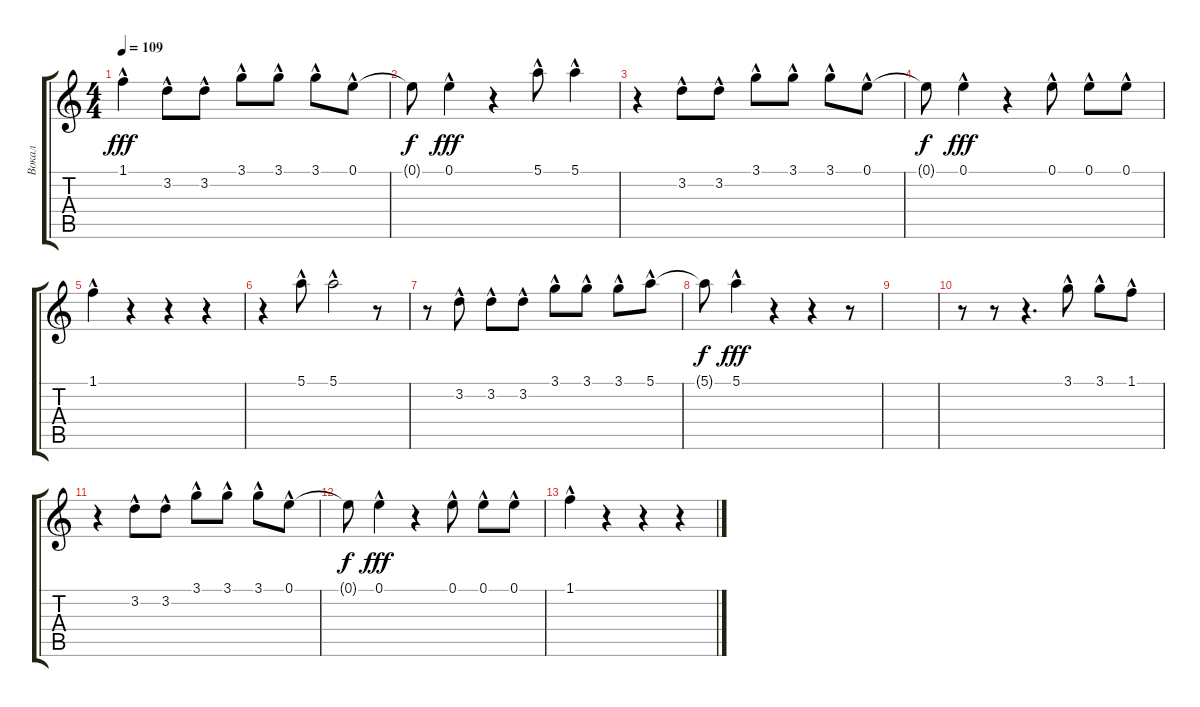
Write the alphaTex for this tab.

\track ("Вокал" "Вокал") {instrument distortionguitar}
\staff {score tabs}
\tuning (E4 B3 G3 D3 A2 E2) {hide}
\ts (4 4)
\tempo 109
\clef g2
\ks c
1.1{hac}.4{dy fff} 3.2{hac}.8 3.2{hac}.8 3.1{hac}.8 3.1{hac}.8 3.1{hac}.8 0.1{hac}.8 |
0.1{t}.8{dy f} 0.1{hac}.4{dy fff} r.4 5.1{hac}.8 5.1{hac}.4 |
r.4 3.2{hac}.8 3.2{hac}.8 3.1{hac}.8 3.1{hac}.8 3.1{hac}.8 0.1{hac}.8 |
0.1{t}.8{dy f} 0.1{hac}.4{dy fff} r.4 0.1{hac}.8 0.1{hac}.8 0.1{hac}.8 |
1.1{hac}.4 r.4 r.4 r.4 |
r.4 5.1{hac}.8 5.1{hac}.2 r.8 |
r.8 3.2{hac}.8 3.2{hac}.8 3.2{hac}.8 3.1{hac}.8 3.1{hac}.8 3.1{hac}.8 5.1{hac}.8 |
5.1{t}.8{dy f} 5.1{hac}.4{dy fff} r.4 r.4 r.8 |
|
r.8 r.8 r.4{d} 3.1{hac}.8 3.1{hac}.8 1.1{hac}.8 |
r.4 3.2{hac}.8 3.2{hac}.8 3.1{hac}.8 3.1{hac}.8 3.1{hac}.8 0.1{hac}.8 |
0.1{t}.8{dy f} 0.1{hac}.4{dy fff} r.4 0.1{hac}.8 0.1{hac}.8 0.1{hac}.8 |
1.1{hac}.4 r.4 r.4 r.4
